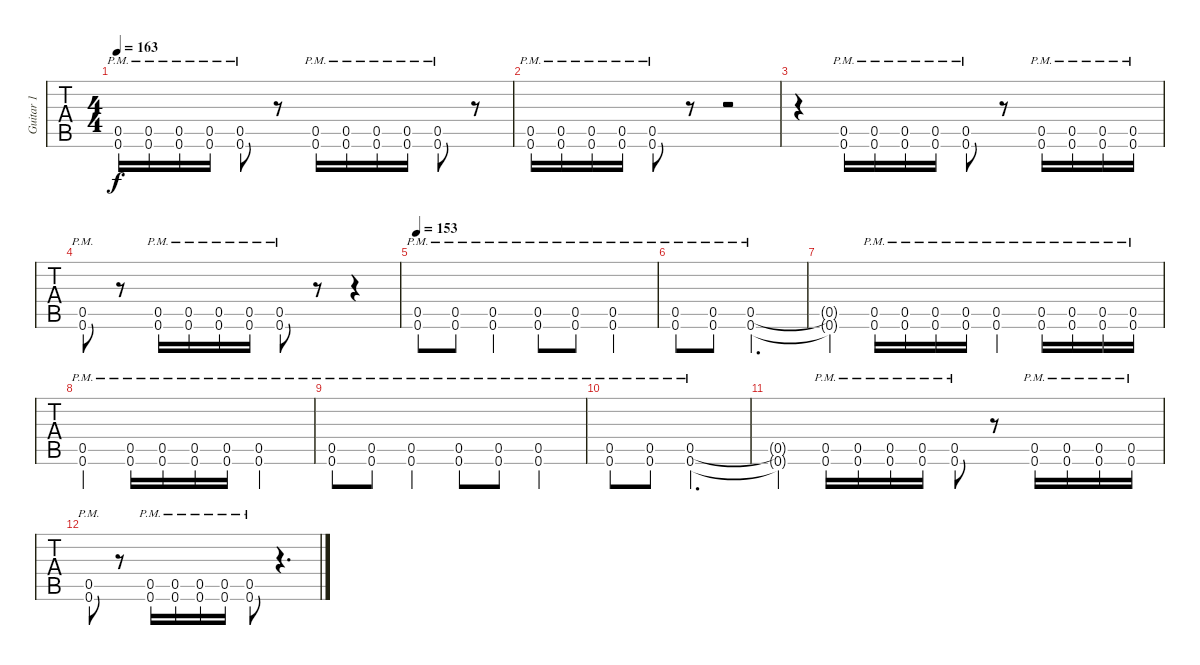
\track ("Guitar 1" "Guitar 1") {instrument distortionguitar}
\staff {tabs}
\tuning (D4 A3 F3 C3 G2 C2) {hide}
\ts (4 4)
\tempo 163
\clef g2
\ks c
(0.5{pm} 0.6{pm}).16{dy f} (0.5{pm} 0.6{pm}).16 (0.5{pm} 0.6{pm}).16 (0.5{pm} 0.6{pm}).16 (0.5{pm} 0.6{pm}).8 r.8 (0.5{pm} 0.6{pm}).16 (0.5{pm} 0.6{pm}).16 (0.5{pm} 0.6{pm}).16 (0.5{pm} 0.6{pm}).16 (0.5{pm} 0.6{pm}).8 r.8 |
(0.5{pm} 0.6{pm}).16 (0.5{pm} 0.6{pm}).16 (0.5{pm} 0.6{pm}).16 (0.5{pm} 0.6{pm}).16 (0.5{pm} 0.6{pm}).8 r.8 r.2 |
r.4 (0.5{pm} 0.6{pm}).16 (0.5{pm} 0.6{pm}).16 (0.5{pm} 0.6{pm}).16 (0.5{pm} 0.6{pm}).16 (0.5{pm} 0.6{pm}).8 r.8 (0.5{pm} 0.6{pm}).16 (0.5{pm} 0.6{pm}).16 (0.5{pm} 0.6{pm}).16 (0.5{pm} 0.6{pm}).16 |
(0.5{pm} 0.6{pm}).8 r.8 (0.5{pm} 0.6{pm}).16 (0.5{pm} 0.6{pm}).16 (0.5{pm} 0.6{pm}).16 (0.5{pm} 0.6{pm}).16 (0.5{pm} 0.6{pm}).8 r.8 r.4 |
\tempo 153
(0.5{pm} 0.6{pm}).8 (0.5{pm} 0.6{pm}).8 (0.5{pm} 0.6{pm}).4 (0.5{pm} 0.6{pm}).8 (0.5{pm} 0.6{pm}).8 (0.5{pm} 0.6{pm}).4 |
(0.5{pm} 0.6{pm}).8 (0.5{pm} 0.6{pm}).8 (0.5{pm} 0.6{pm}).2{d} |
(0.5{t} 0.6{t}).4 (0.5{pm} 0.6{pm}).16 (0.5{pm} 0.6{pm}).16 (0.5{pm} 0.6{pm}).16 (0.5{pm} 0.6{pm}).16 (0.5{pm} 0.6{pm}).4 (0.5{pm} 0.6{pm}).16 (0.5{pm} 0.6{pm}).16 (0.5{pm} 0.6{pm}).16 (0.5{pm} 0.6{pm}).16 |
(0.5{pm} 0.6{pm}).4 (0.5{pm} 0.6{pm}).16 (0.5{pm} 0.6{pm}).16 (0.5{pm} 0.6{pm}).16 (0.5{pm} 0.6{pm}).16 (0.5{pm} 0.6{pm}).2 |
(0.5{pm} 0.6{pm}).8 (0.5{pm} 0.6{pm}).8 (0.5{pm} 0.6{pm}).4 (0.5{pm} 0.6{pm}).8 (0.5{pm} 0.6{pm}).8 (0.5{pm} 0.6{pm}).4 |
(0.5{pm} 0.6{pm}).8 (0.5{pm} 0.6{pm}).8 (0.5{pm} 0.6{pm}).2{d} |
(0.5{t} 0.6{t}).4 (0.5{pm} 0.6{pm}).16 (0.5{pm} 0.6{pm}).16 (0.5{pm} 0.6{pm}).16 (0.5{pm} 0.6{pm}).16 (0.5{pm} 0.6{pm}).8 r.8 (0.5{pm} 0.6{pm}).16 (0.5{pm} 0.6{pm}).16 (0.5{pm} 0.6{pm}).16 (0.5{pm} 0.6{pm}).16 |
(0.5{pm} 0.6{pm}).8 r.8 (0.5{pm} 0.6{pm}).16 (0.5{pm} 0.6{pm}).16 (0.5{pm} 0.6{pm}).16 (0.5{pm} 0.6{pm}).16 (0.5{pm} 0.6{pm}).8 r.4{d}
